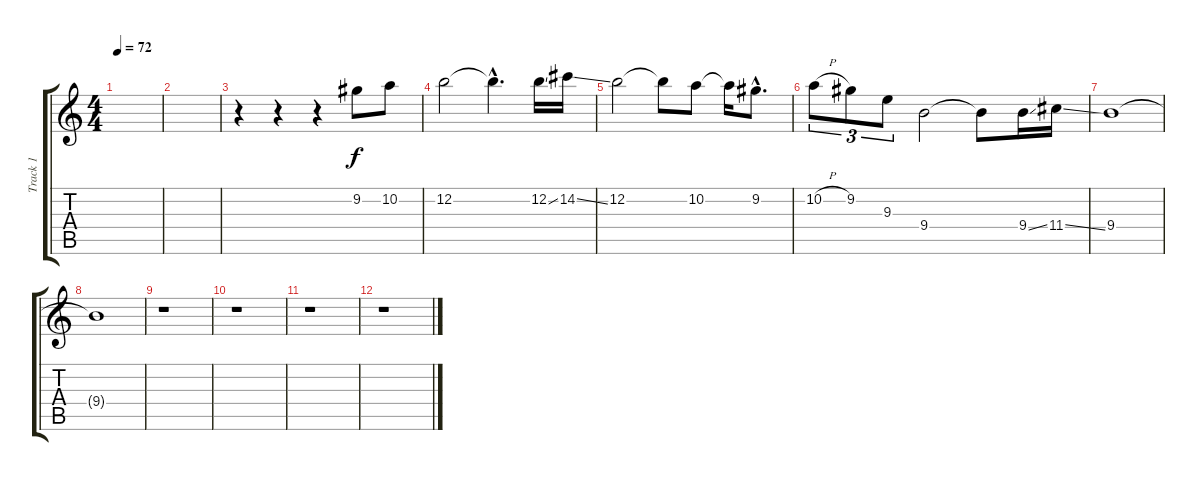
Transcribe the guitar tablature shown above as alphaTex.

\track ("Track 1" "Track 1") {instrument distortionguitar}
\staff {score tabs}
\tuning (E4 B3 G3 D3 A2 E2) {hide}
\ts (4 4)
\tempo 72
\clef g2
\ks c
|
|
r.4 r.4 r.4 9.2.8 10.2.8 |
12.2.2 12.2{hac t}.4{d} 12.2{ss}.16 14.2{ss}.16 |
12.2.2 12.2{t}.8 10.2.8 10.2{t}.16 9.2{hac}.8{d} |
10.2{h}.8{tu (3 2)} 9.2.8{tu (3 2)} 9.3.8{tu (3 2)} 9.4.2 9.4{t}.8 9.4{ss}.16 11.4{ss}.16 |
9.4.1 |
9.4{t}.1 |
r.1 |
r.1 |
r.1 |
r.1
